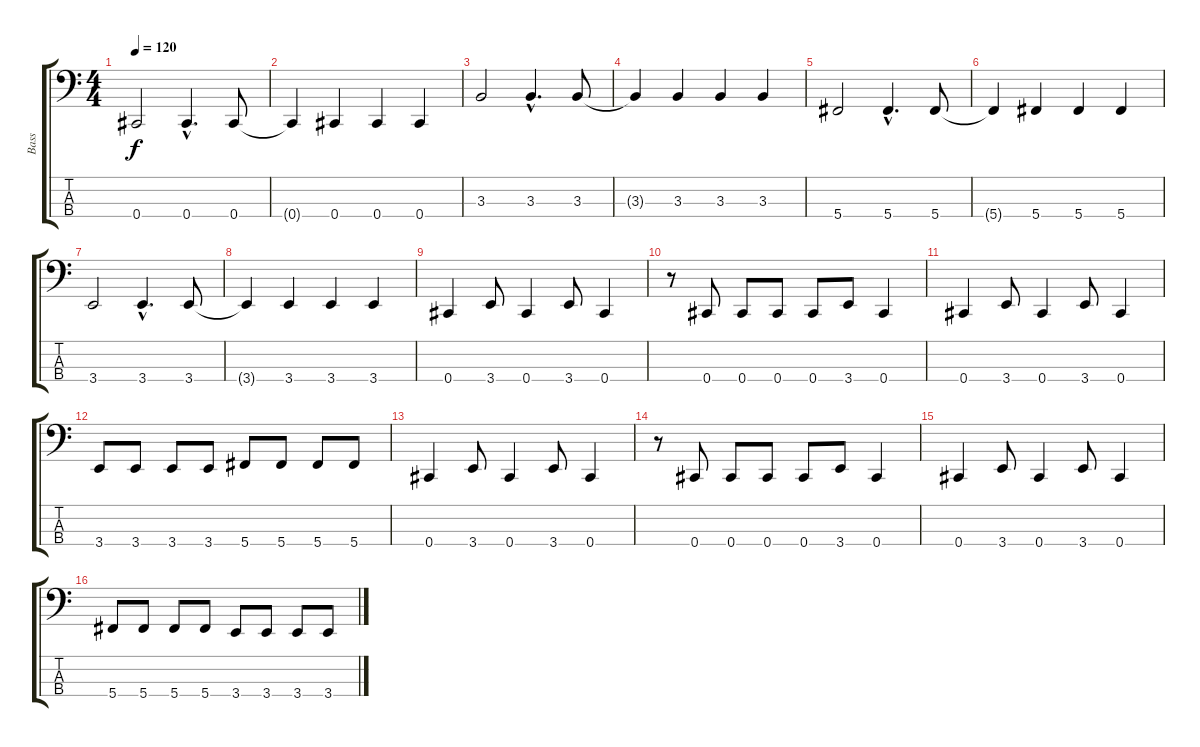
\track ("Bass" "Bass") {instrument electricbasspick}
\staff {score tabs}
\tuning (Gb2 Db2 Ab1 Db1) {hide}
\ts (4 4)
\tempo 120
\clef f4
\ks c
0.4.2{dy f} 0.4{hac}.4{d} 0.4.8 |
0.4{t}.4 0.4.4 0.4.4 0.4.4 |
3.3.2 3.3{hac}.4{d} 3.3.8 |
3.3{t}.4 3.3.4 3.3.4 3.3.4 |
5.4.2 5.4{hac}.4{d} 5.4.8 |
5.4{t}.4 5.4.4 5.4.4 5.4.4 |
3.4.2 3.4{hac}.4{d} 3.4.8 |
3.4{t}.4 3.4.4 3.4.4 3.4.4 |
0.4.4 3.4.8 0.4.4 3.4.8 0.4.4 |
r.8 0.4.8 0.4.8 0.4.8 0.4.8 3.4.8 0.4.4 |
0.4.4 3.4.8 0.4.4 3.4.8 0.4.4 |
3.4.8 3.4.8 3.4.8 3.4.8 5.4.8 5.4.8 5.4.8 5.4.8 |
0.4.4 3.4.8 0.4.4 3.4.8 0.4.4 |
r.8 0.4.8 0.4.8 0.4.8 0.4.8 3.4.8 0.4.4 |
0.4.4 3.4.8 0.4.4 3.4.8 0.4.4 |
5.4.8 5.4.8 5.4.8 5.4.8 3.4.8 3.4.8 3.4.8 3.4.8
